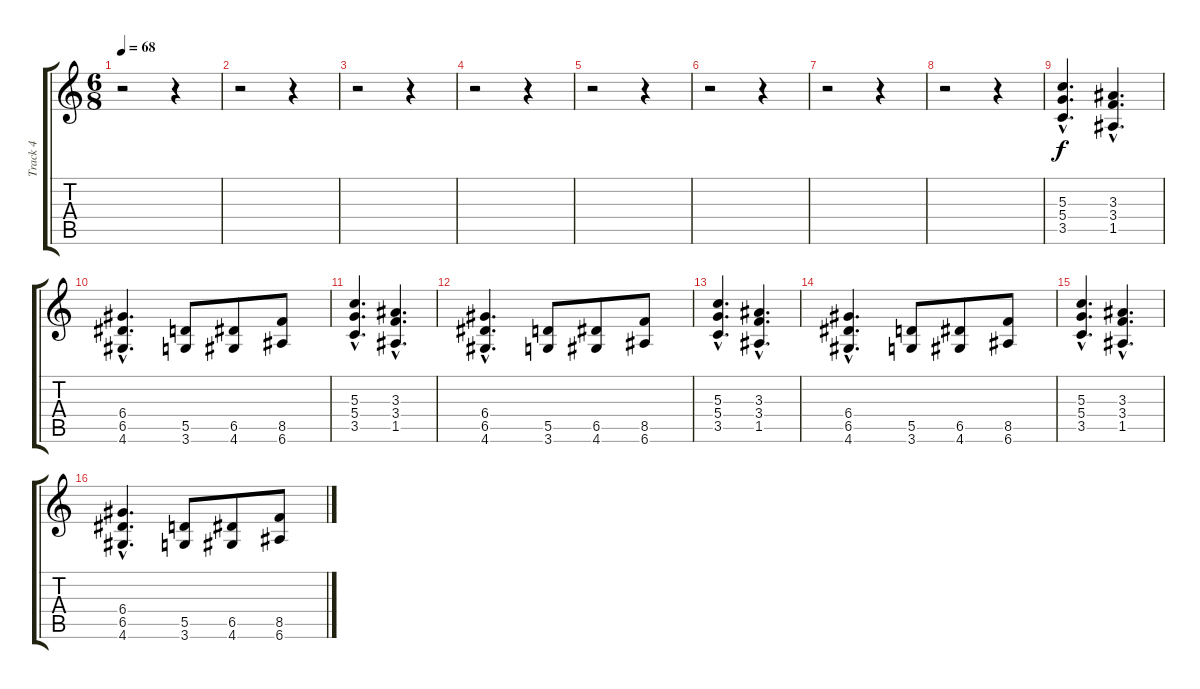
\track ("Track 4" "Track 4") {instrument overdrivenguitar}
\staff {score tabs}
\tuning (E4 B3 G3 D3 A2 E2) {hide}
\ts (6 8)
\tempo 68
\clef g2
\ks c
r.2{dy f} r.4 |
r.2 r.4 |
r.2 r.4 |
r.2 r.4 |
r.2 r.4 |
r.2 r.4 |
r.2 r.4 |
r.2 r.4 |
(5.3{hac} 5.4{hac} 3.5{hac}).4{d} (3.3{hac} 3.4{hac} 1.5{hac}).4{d} |
(6.4{hac} 6.5{hac} 4.6{hac}).4{d} (5.5 3.6).8 (6.5 4.6).8 (8.5 6.6).8 |
(5.3{hac} 5.4{hac} 3.5{hac}).4{d} (3.3{hac} 3.4{hac} 1.5{hac}).4{d} |
(6.4{hac} 6.5{hac} 4.6{hac}).4{d} (5.5 3.6).8 (6.5 4.6).8 (8.5 6.6).8 |
(5.3{hac} 5.4{hac} 3.5{hac}).4{d} (3.3{hac} 3.4{hac} 1.5{hac}).4{d} |
(6.4{hac} 6.5{hac} 4.6{hac}).4{d} (5.5 3.6).8 (6.5 4.6).8 (8.5 6.6).8 |
(5.3{hac} 5.4{hac} 3.5{hac}).4{d} (3.3{hac} 3.4{hac} 1.5{hac}).4{d} |
(6.4{hac} 6.5{hac} 4.6{hac}).4{d} (5.5 3.6).8 (6.5 4.6).8 (8.5 6.6).8
